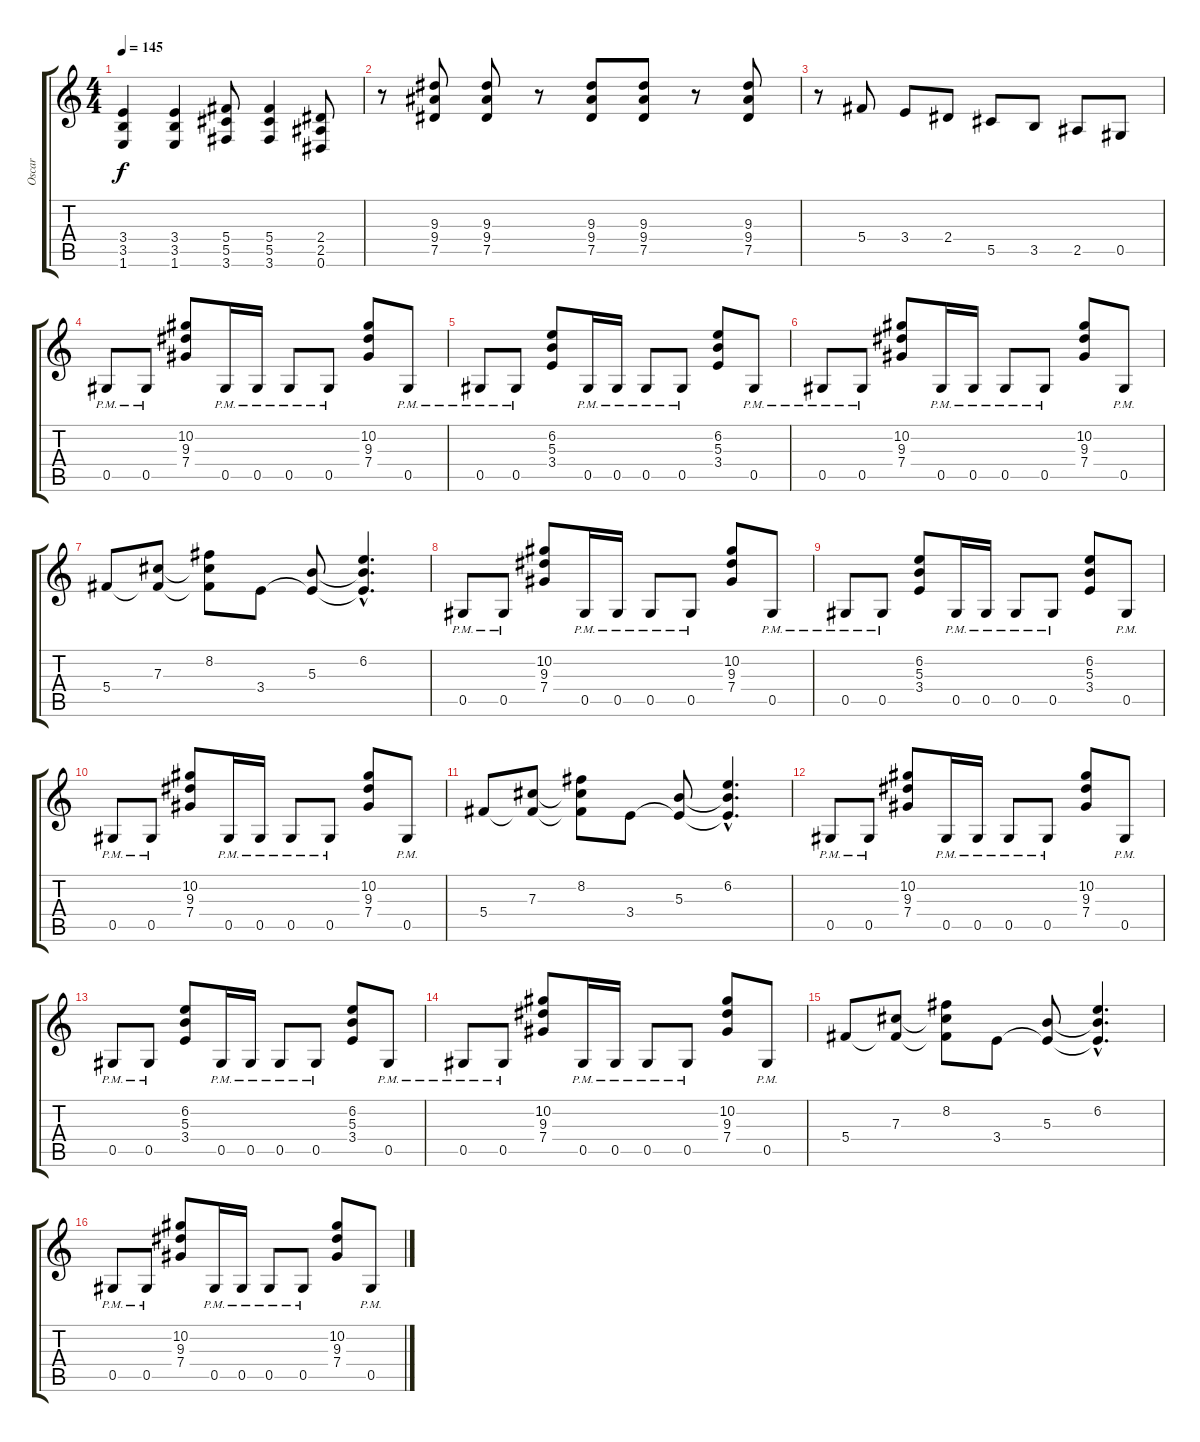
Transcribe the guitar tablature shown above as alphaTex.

\track ("Oscar" "Oscar") {instrument distortionguitar}
\staff {score tabs}
\tuning (Eb4 Bb3 Gb3 Db3 Ab2 Eb2) {hide}
\ts (4 4)
\tempo 145
\clef g2
\ks c
(3.4 3.5 1.6).4{dy f} (3.4 3.5 1.6).4 (5.4 5.5 3.6).8 (5.4 5.5 3.6).4 (2.4 2.5 0.6).8 |
r.8 (9.3 9.4 7.5).8 (9.3 9.4 7.5).8 r.8 (9.3 9.4 7.5).8 (9.3 9.4 7.5).8 r.8 (9.3 9.4 7.5).8 |
r.8 5.4.8 3.4.8 2.4.8 5.5.8 3.5.8 2.5.8 0.5.8 |
0.5{pm}.8 0.5{pm}.8 (10.2 9.3 7.4).8 0.5{pm}.16 0.5{pm}.16 0.5{pm}.8 0.5{pm}.8 (10.2 9.3 7.4).8 0.5{pm}.8 |
0.5{pm}.8 0.5{pm}.8 (6.2 5.3 3.4).8 0.5{pm}.16 0.5{pm}.16 0.5{pm}.8 0.5{pm}.8 (6.2 5.3 3.4).8 0.5{pm}.8 |
0.5{pm}.8 0.5{pm}.8 (10.2 9.3 7.4).8 0.5{pm}.16 0.5{pm}.16 0.5{pm}.8 0.5{pm}.8 (10.2 9.3 7.4).8 0.5{pm}.8 |
5.4.8 (7.3 5.4{t}).8 (8.2 7.3{t} 5.4{t}).8 3.4.8 (5.3 3.4{t}).8 (6.2{hac} 5.3{hac t} 3.4{hac t}).4{d} |
0.5{pm}.8 0.5{pm}.8 (10.2 9.3 7.4).8 0.5{pm}.16 0.5{pm}.16 0.5{pm}.8 0.5{pm}.8 (10.2 9.3 7.4).8 0.5{pm}.8 |
0.5{pm}.8 0.5{pm}.8 (6.2 5.3 3.4).8 0.5{pm}.16 0.5{pm}.16 0.5{pm}.8 0.5{pm}.8 (6.2 5.3 3.4).8 0.5{pm}.8 |
0.5{pm}.8 0.5{pm}.8 (10.2 9.3 7.4).8 0.5{pm}.16 0.5{pm}.16 0.5{pm}.8 0.5{pm}.8 (10.2 9.3 7.4).8 0.5{pm}.8 |
5.4.8 (7.3 5.4{t}).8 (8.2 7.3{t} 5.4{t}).8 3.4.8 (5.3 3.4{t}).8 (6.2{hac} 5.3{hac t} 3.4{hac t}).4{d} |
0.5{pm}.8 0.5{pm}.8 (10.2 9.3 7.4).8 0.5{pm}.16 0.5{pm}.16 0.5{pm}.8 0.5{pm}.8 (10.2 9.3 7.4).8 0.5{pm}.8 |
0.5{pm}.8 0.5{pm}.8 (6.2 5.3 3.4).8 0.5{pm}.16 0.5{pm}.16 0.5{pm}.8 0.5{pm}.8 (6.2 5.3 3.4).8 0.5{pm}.8 |
0.5{pm}.8 0.5{pm}.8 (10.2 9.3 7.4).8 0.5{pm}.16 0.5{pm}.16 0.5{pm}.8 0.5{pm}.8 (10.2 9.3 7.4).8 0.5{pm}.8 |
5.4.8 (7.3 5.4{t}).8 (8.2 7.3{t} 5.4{t}).8 3.4.8 (5.3 3.4{t}).8 (6.2{hac} 5.3{hac t} 3.4{hac t}).4{d} |
0.5{pm}.8 0.5{pm}.8 (10.2 9.3 7.4).8 0.5{pm}.16 0.5{pm}.16 0.5{pm}.8 0.5{pm}.8 (10.2 9.3 7.4).8 0.5{pm}.8
